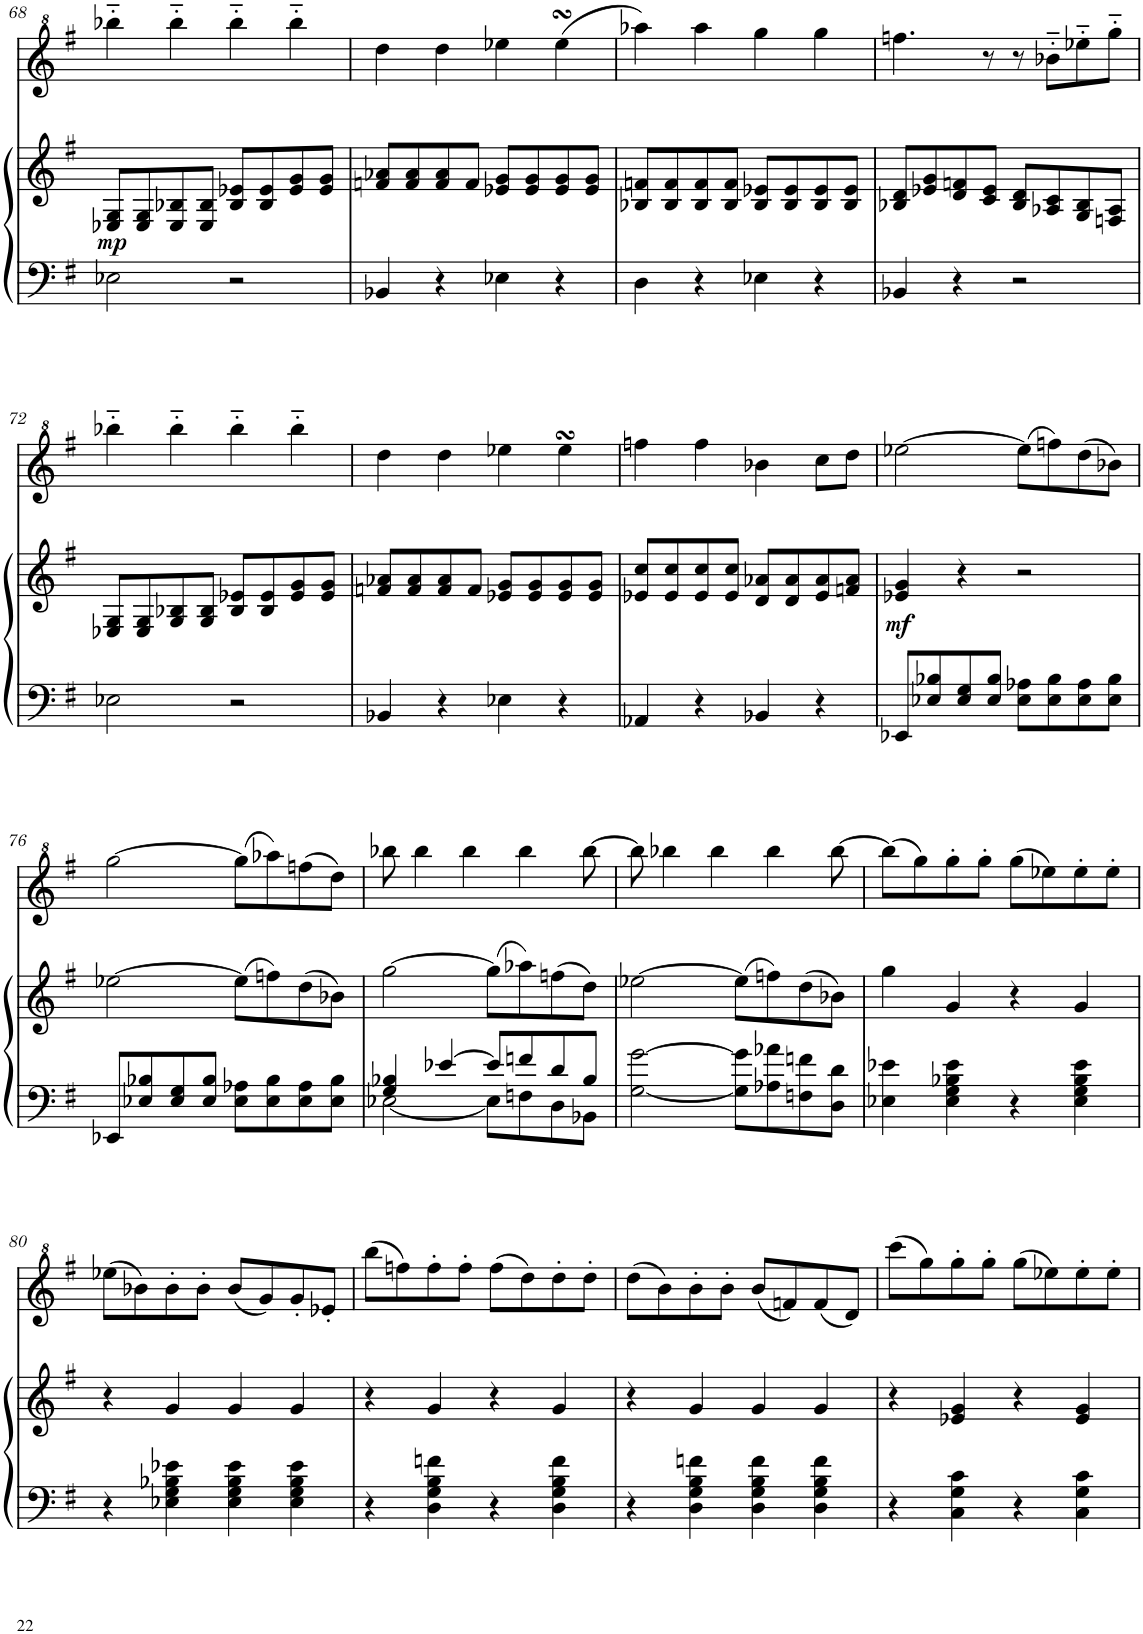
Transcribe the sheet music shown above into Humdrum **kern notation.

**kern	**kern	**dynam	**kern
*part2	*part2	*part2	*part1
*staff3	*staff2	*staff2/3	*staff1
*I"Piano	*	*	*I"Flauta
*I'Pno	*	*	*
!!LO:PB:g=z
*clefF4	*clefG2	*	*clefG^2
*k[f#]	*k[f#]	*	*k[f#]
*M2/2	*M2/2	*	*M2/2
*met(c|)	*met(c|)	*	*met(c|)
=68	=68	=68	=68
!	!	!LO:DY:b	!
2E-X\	8E-X/ 8G/L	mp	4bbb-X'~\
.	8E-/ 8G/	.	.
.	8E-/ 8B-X/	.	4bbb-'~\
.	8E-/ 8B-/J	.	.
2r	8B-/ 8e-X/L	.	4bbb-'~\
.	8B-/ 8e-/	.	.
.	8e-/ 8g/	.	4bbb-'~\
.	8e-/ 8g/J	.	.
=69	=69	=69	=69
4BB-X/	8fn/ 8a-X/L	.	4ddd\
.	8f/ 8a-/	.	.
4r	8f/ 8a-/	.	4ddd\
.	8f/J	.	.
4E-X\	8e-X/ 8g/L	.	4eee-X\
.	8e-/ 8g/	.	.
4r	8e-/ 8g/	.	(4eee-sSSs\
.	8e-/ 8g/J	.	.
=70	=70	=70	=70
4D\	8B-X/ 8fn/L	.	4aaa-X\)
.	8B-/ 8f/	.	.
4r	8B-/ 8f/	.	4aaa-\
.	8B-/ 8f/J	.	.
4E-X\	8B-/ 8e-X/L	.	4ggg\
.	8B-/ 8e-/	.	.
4r	8B-/ 8e-/	.	4ggg\
.	8B-/ 8e-/J	.	.
=71	=71	=71	=71
4BB-X/	8B-X/ 8d/L	.	4.fffn\
.	8e-X/ 8g/	.	.
4r	8d/ 8fn/	.	.
.	8c/ 8e-/J	.	8r
2r	8B-/ 8d/L	.	8r
.	8A-X/ 8c/	.	8bb-X'~\L
.	8G/ 8B-/	.	8eee-X'~\
.	8Fn/ 8A-/J	.	8ggg'~\J
!!LO:LB:g=z
=72	=72	=72	=72
2E-X\	8E-X/ 8G/L	.	4bbb-X'~\
.	8E-/ 8G/	.	.
.	8G/ 8B-X/	.	4bbb-'~\
.	8G/ 8B-/J	.	.
2r	8B-/ 8e-X/L	.	4bbb-'~\
.	8B-/ 8e-/	.	.
.	8e-/ 8g/	.	4bbb-'~\
.	8e-/ 8g/J	.	.
=73	=73	=73	=73
4BB-X/	8fn/ 8a-X/L	.	4ddd\
.	8f/ 8a-/	.	.
4r	8f/ 8a-/	.	4ddd\
.	8f/J	.	.
4E-X\	8e-X/ 8g/L	.	4eee-X\
.	8e-/ 8g/	.	.
4r	8e-/ 8g/	.	4eee-sSSs\
.	8e-/ 8g/J	.	.
=74	=74	=74	=74
4AA-X/	8e-X/ 8cc/L	.	4fffn\
.	8e-/ 8cc/	.	.
4r	8e-/ 8cc/	.	4fff\
.	8e-/ 8cc/J	.	.
4BB-X/	8d/ 8a-X/L	.	4bb-X\
.	8d/ 8a-/	.	.
4r	8e-/ 8a-/	.	8ccc\L
.	8fn/ 8a-/J	.	8ddd\J
=75	=75	=75	=75
!	!	!LO:DY:b	!
8EE-X/L	4e-X/ 4g/	mf	[2eee-X\
8E-X/ 8B-X/	.	.	.
8E-/ 8G/	4r	.	.
8E-/ 8B-/J	.	.	.
8E-\ 8A-X\L	2r	.	(8eee-\L]
8E-\ 8B-\	.	.	8fffn\)
8E-\ 8A-\	.	.	(8ddd\
8E-\ 8B-\J	.	.	8bb-X\J)
!!LO:LB:g=z
=76	=76	=76	=76
8EE-X/L	[2ee-X\	.	[2ggg\
8E-X/ 8B-X/	.	.	.
8E-/ 8G/	.	.	.
8E-/ 8B-/J	.	.	.
8E-\ 8A-X\L	(8ee-\L]	.	(8ggg\L]
8E-\ 8B-\	8ffn\)	.	8aaa-X\)
8E-\ 8A-\	(8dd\	.	(8fffn\
8E-\ 8B-\J	8b-X\J)	.	8ddd\J)
=77	=77	=77	=77
*^	*	*	*
4G/ 4B-X/	[2E-X\	[2gg\	.	8bbb-X\
.	.	.	.	4bbb-\
[4e-X/	.	.	.	.
.	.	.	.	4bbb-\
8e-/L]	8E-\L]	(8gg\L]	.	.
8fn/	8Fn\	8aa-X\)	.	4bbb-\
8d/	8D\	(8ffn\	.	.
8B-/J	8BB-X\J	8dd\J)	.	[8bbb-\
*v	*v	*	*	*
=78	=78	=78	=78
[2G\ [2g\	[2ee-X\	.	8bbb-\]
.	.	.	4bbb-X\
.	.	.	4bbb-\
8G\] 8g\]L	(8ee-\L]	.	.
8A-X\ 8a-X\	8ffn\)	.	4bbb-\
8Fn\ 8fn\	(8dd\	.	.
8D\ 8d\J	8b-X\J)	.	[8bbb-\
=79	=79	=79	=79
4E-X\ 4e-X\	4gg\	.	(8bbb-\L]
.	.	.	8ggg\)
4E-\ 4G\ 4B-X\ 4e-\	4g/	.	8ggg'\
.	.	.	8ggg'\J
4r	4r	.	(8ggg\L
.	.	.	8eee-X\)
4E-\ 4G\ 4B-\ 4e-\	4g/	.	8eee-'\
.	.	.	8eee-'\J
!!LO:LB:g=z
=80	=80	=80	=80
4r	4r	.	(8eee-X\L
.	.	.	8bb-X\)
4E-X\ 4G\ 4B-X\ 4e-X\	4g/	.	8bb-'\
.	.	.	8bb-'\J
4E-\ 4G\ 4B-\ 4e-\	4g/	.	(8bb-/L
.	.	.	8gg/)
4E-\ 4G\ 4B-\ 4e-\	4g/	.	8gg'/
.	.	.	8ee-X'/J
=81	=81	=81	=81
4r	4r	.	(8bbb\L
.	.	.	8fffn\)
4D\ 4G\ 4B\ 4fn\	4g/	.	8fff'\
.	.	.	8fff'\J
4r	4r	.	(8fff\L
.	.	.	8ddd\)
4D\ 4G\ 4B\ 4f\	4g/	.	8ddd'\
.	.	.	8ddd'\J
=82	=82	=82	=82
4r	4r	.	(8ddd\L
.	.	.	8bb\)
4D\ 4G\ 4B\ 4fn\	4g/	.	8bb'\
.	.	.	8bb'\J
4D\ 4G\ 4B\ 4f\	4g/	.	(8bb/L
.	.	.	8ffn/)
4D\ 4G\ 4B\ 4f\	4g/	.	(8ff/
.	.	.	8dd/J)
=83	=83	=83	=83
4r	4r	.	(8cccc\L
.	.	.	8ggg\)
4C\ 4G\ 4c\	4e-X/ 4g/	.	8ggg'\
.	.	.	8ggg'\J
4r	4r	.	(8ggg\L
.	.	.	8eee-X\)
4C\ 4G\ 4c\	4e-/ 4g/	.	8eee-'\
.	.	.	8eee-'\J
=	=	=	=
*-	*-	*-	*-
